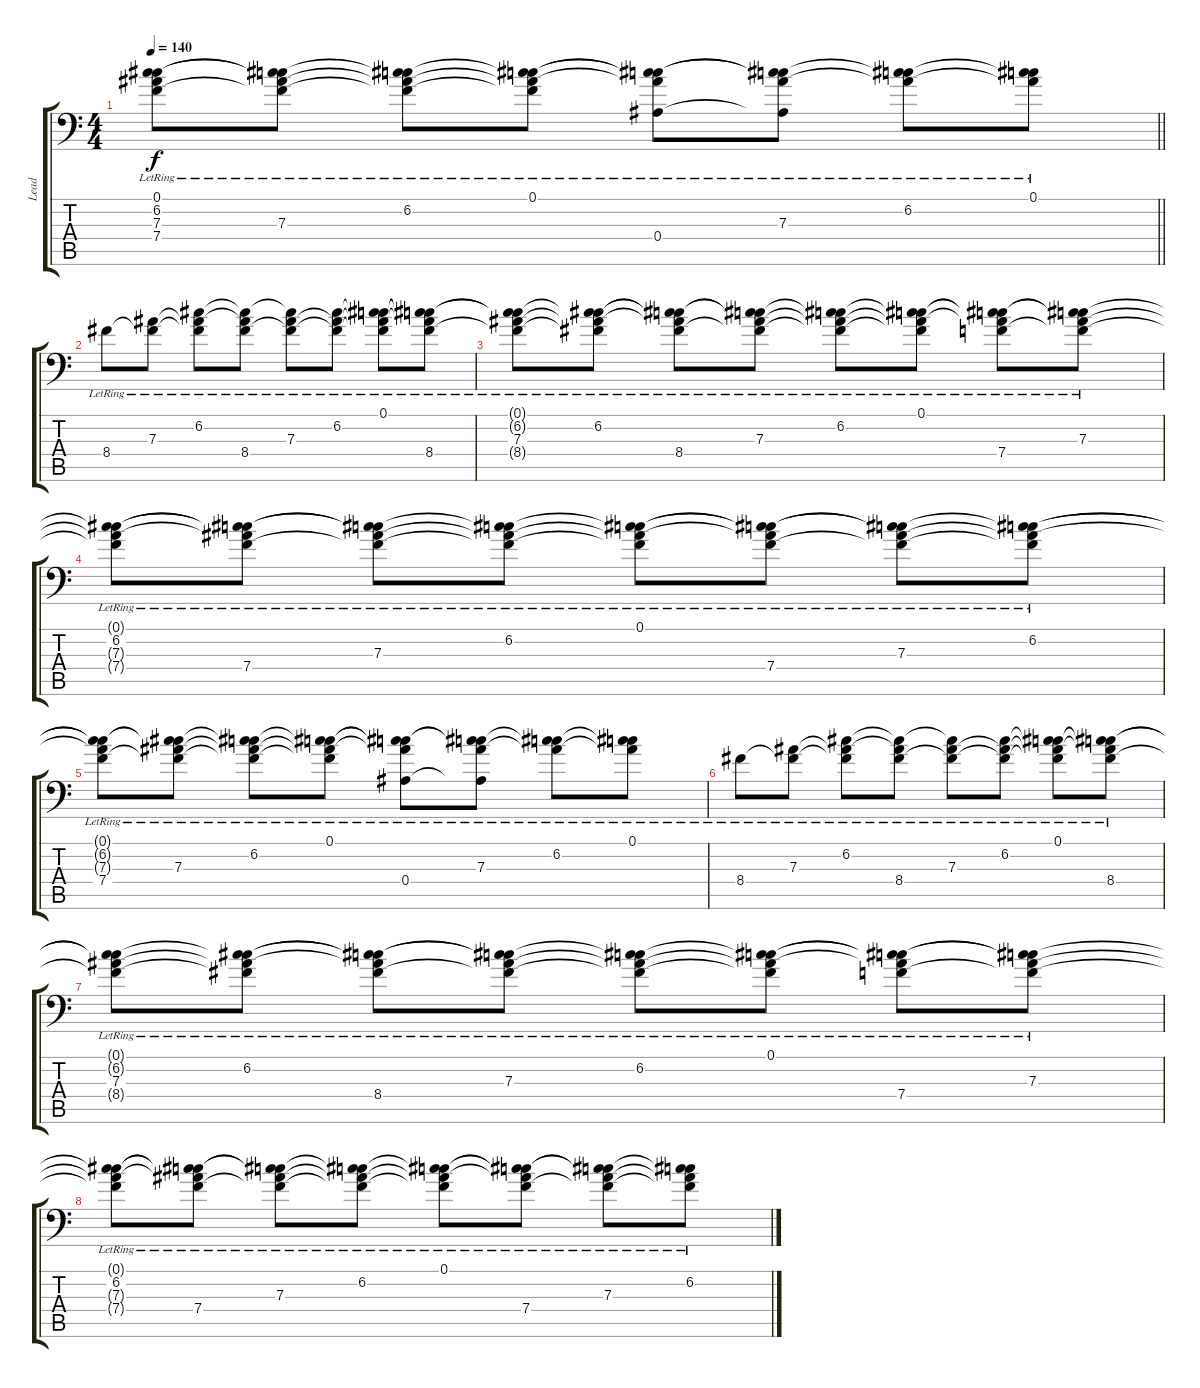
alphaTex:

\track ("Lead" "Lead") {instrument distortionguitar}
\staff {score tabs}
\tuning (C4 G3 Eb3 Bb2 F2 Bb1) {hide}
\ts (4 4)
\tempo 140
\clef f4
\barLineRight lightlight
\ks c
(0.1{lr t} 6.2{lr t} 7.3{lr t} 7.4{lr}).8{dy f} (0.1{lr t} 6.2{lr t} 7.3{lr} 7.4{lr t}).8 (0.1{lr t} 6.2{lr} 7.3{lr t} 7.4{lr t}).8 (0.1{lr} 6.2{lr t} 7.3{lr t} 7.4{lr t}).8 (0.1{lr t} 6.2{lr t} 7.3{lr t} 0.4{lr}).8 (0.1{lr t} 6.2{lr t} 7.3{lr} 0.4{lr t}).8 (0.1{lr t} 6.2{lr} 7.3{lr t}).8 (0.1{lr} 6.2{lr t} 7.3{lr t}).8 |
\section ("" "")
8.4{lr}.8 (7.3{lr} 8.4{lr t}).8 (6.2{lr} 7.3{lr t} 8.4{lr t}).8 (6.2{lr t} 7.3{lr t} 8.4{lr}).8 (6.2{lr t} 7.3{lr} 8.4{lr t}).8 (6.2{lr} 7.3{lr t} 8.4{lr t}).8 (0.1{lr} 6.2{lr t} 7.3{lr t} 8.4{lr t}).8 (0.1{lr t} 6.2{lr t} 7.3{lr t} 8.4{lr}).8 |
(0.1{lr t} 6.2{lr t} 7.3{lr} 8.4{lr t}).8 (0.1{lr t} 6.2{lr} 7.3{lr t} 8.4{lr t}).8 (0.1{lr t} 6.2{lr t} 7.3{lr t} 8.4{lr}).8 (0.1{lr t} 6.2{lr t} 7.3{lr} 8.4{lr t}).8 (0.1{lr t} 6.2{lr} 7.3{lr t} 8.4{lr t}).8 (0.1{lr} 6.2{lr t} 7.3{lr t} 8.4{lr t}).8 (0.1{lr t} 6.2{lr t} 7.3{lr t} 7.4{lr}).8 (0.1{lr t} 6.2{lr t} 7.3{lr} 7.4{lr t}).8 |
(0.1{lr t} 6.2{lr} 7.3{lr t} 7.4{lr t}).8 (0.1{lr t} 6.2{lr t} 7.3{lr t} 7.4{lr}).8 (0.1{lr t} 6.2{lr t} 7.3{lr} 7.4{lr t}).8 (0.1{lr t} 6.2{lr} 7.3{lr t} 7.4{lr t}).8 (0.1{lr} 6.2{lr t} 7.3{lr t} 7.4{lr t}).8 (0.1{lr t} 6.2{lr t} 7.3{lr t} 7.4{lr}).8 (0.1{lr t} 6.2{lr t} 7.3{lr} 7.4{lr t}).8 (0.1{lr t} 6.2{lr} 7.3{lr t} 7.4{lr t}).8 |
(0.1{lr t} 6.2{lr t} 7.3{lr t} 7.4{lr}).8 (0.1{lr t} 6.2{lr t} 7.3{lr} 7.4{lr t}).8 (0.1{lr t} 6.2{lr} 7.3{lr t} 7.4{lr t}).8 (0.1{lr} 6.2{lr t} 7.3{lr t} 7.4{lr t}).8 (0.1{lr t} 6.2{lr t} 7.3{lr t} 0.4{lr}).8 (0.1{lr t} 6.2{lr t} 7.3{lr} 0.4{lr t}).8 (0.1{lr t} 6.2{lr} 7.3{lr t}).8 (0.1{lr} 6.2{lr t} 7.3{lr t}).8 |
8.4{lr}.8 (7.3{lr} 8.4{lr t}).8 (6.2{lr} 7.3{lr t} 8.4{lr t}).8 (6.2{lr t} 7.3{lr t} 8.4{lr}).8 (6.2{lr t} 7.3{lr} 8.4{lr t}).8 (6.2{lr} 7.3{lr t} 8.4{lr t}).8 (0.1{lr} 6.2{lr t} 7.3{lr t} 8.4{lr t}).8 (0.1{lr t} 6.2{lr t} 7.3{lr t} 8.4{lr}).8 |
(0.1{lr t} 6.2{lr t} 7.3{lr} 8.4{lr t}).8 (0.1{lr t} 6.2{lr} 7.3{lr t} 8.4{lr t}).8 (0.1{lr t} 6.2{lr t} 7.3{lr t} 8.4{lr}).8 (0.1{lr t} 6.2{lr t} 7.3{lr} 8.4{lr t}).8 (0.1{lr t} 6.2{lr} 7.3{lr t} 8.4{lr t}).8 (0.1{lr} 6.2{lr t} 7.3{lr t} 8.4{lr t}).8 (0.1{lr t} 6.2{lr t} 7.3{lr t} 7.4{lr}).8 (0.1{lr t} 6.2{lr t} 7.3{lr} 7.4{lr t}).8 |
(0.1{lr t} 6.2{lr} 7.3{lr t} 7.4{lr t}).8 (0.1{lr t} 6.2{lr t} 7.3{lr t} 7.4{lr}).8 (0.1{lr t} 6.2{lr t} 7.3{lr} 7.4{lr t}).8 (0.1{lr t} 6.2{lr} 7.3{lr t} 7.4{lr t}).8 (0.1{lr} 6.2{lr t} 7.3{lr t} 7.4{lr t}).8 (0.1{lr t} 6.2{lr t} 7.3{lr t} 7.4{lr}).8 (0.1{lr t} 6.2{lr t} 7.3{lr} 7.4{lr t}).8 (0.1{lr t} 6.2{lr} 7.3{lr t} 7.4{lr t}).8
